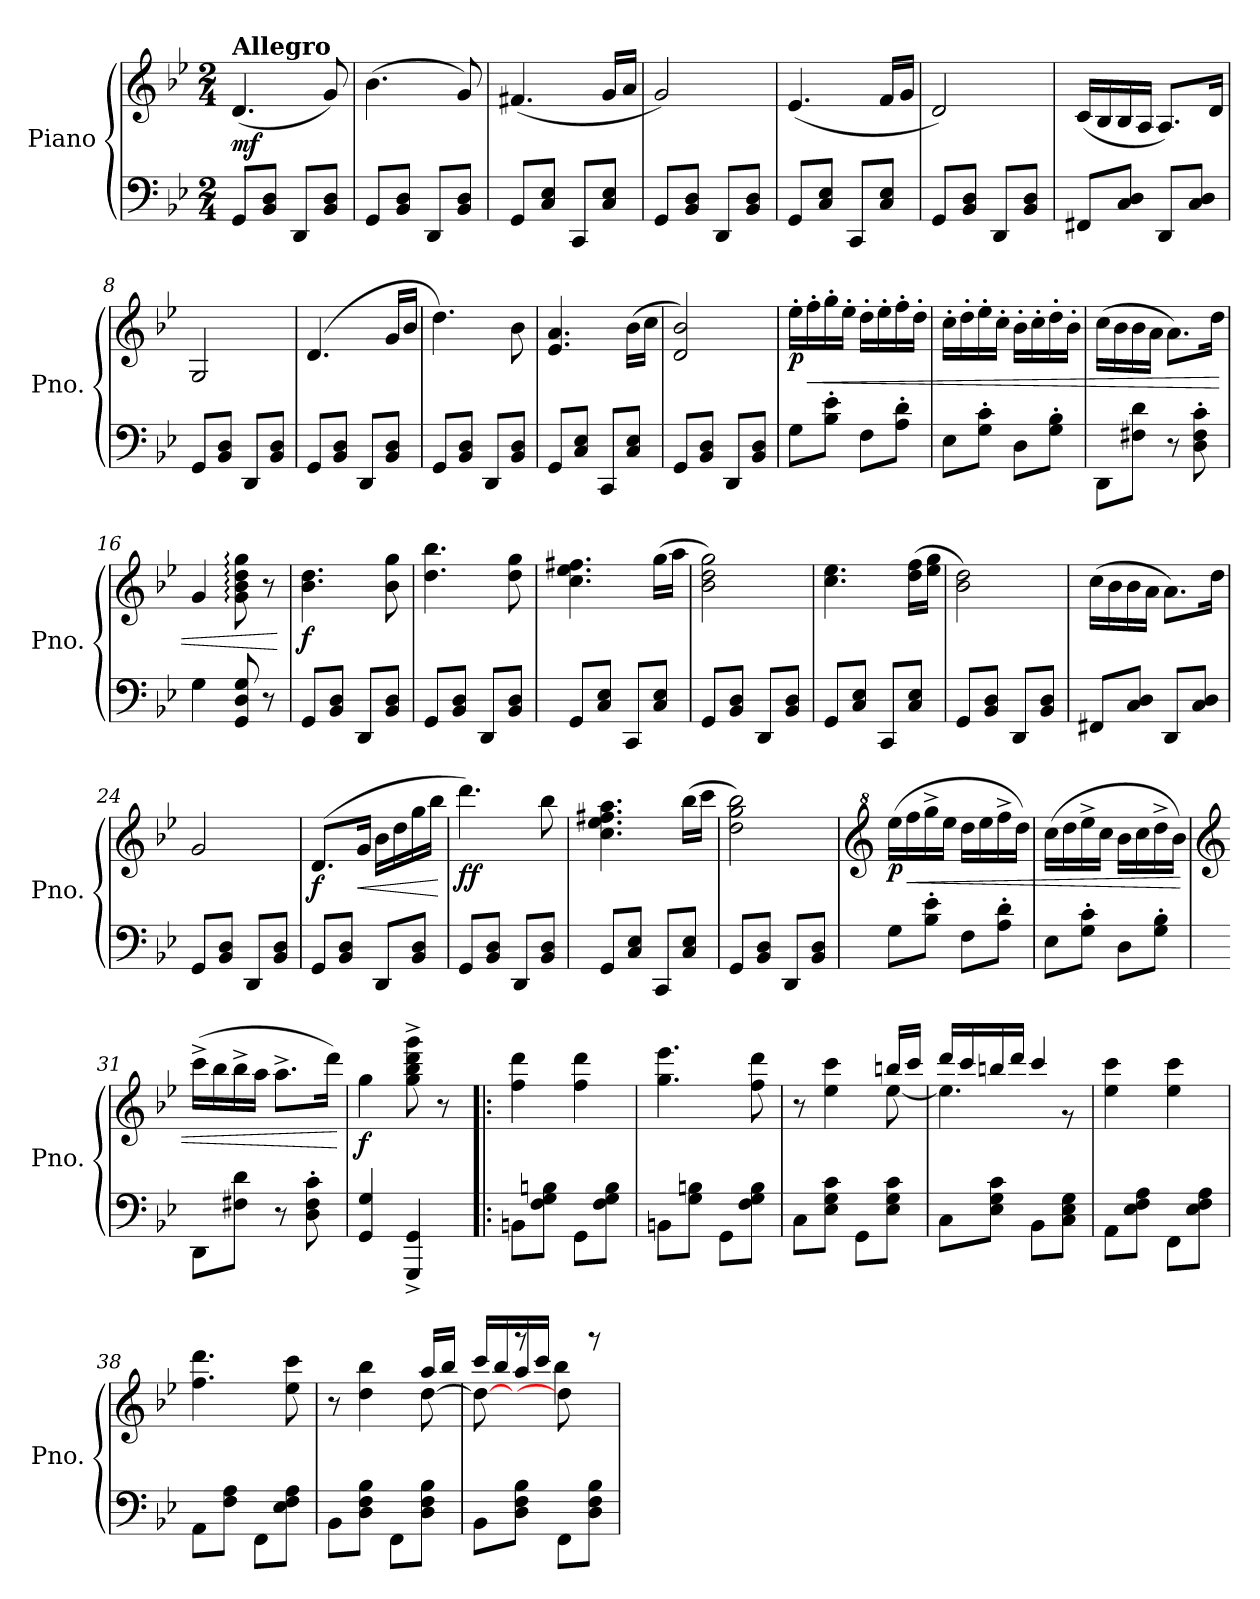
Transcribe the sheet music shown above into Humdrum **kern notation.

**kern	**kern	**dynam
*part1	*part1	*part1
*staff2	*staff1	*staff1/2
*I"Piano	*	*
*I'Pno.	*	*
*clefF4	*clefG2	*
*k[b-e-]	*k[b-e-]	*
*M2/4	*M2/4	*
*MM130	*MM130	*
=1	=1	=1
!	!LO:TX:a:B:t=Allegro	!
!	!	!LO:DY:b
8GG/L	(4.d/	mf
8BB-/ 8D/J	.	.
8DD/L	.	.
8BB-/ 8D/J	8g/)	.
=2	=2	=2
8GG/L	(4.b-\	.
8BB-/ 8D/J	.	.
8DD/L	.	.
8BB-/ 8D/J	8g/)	.
=3	=3	=3
8GG/L	(4.f#X/	.
8C/<< 8E-/<<J	.	.
8CC/L	.	.
8C/<< 8E-/<<J	16g/LL	.
.	16a/JJ	.
=4	=4	=4
8GG/L	2g/)	.
8BB-/ 8D/J	.	.
8DD/L	.	.
8BB-/ 8D/J	.	.
=5	=5	=5
8GG/L	(4.e-/	.
8C/ 8E-/J	.	.
8CC/L	.	.
8C/ 8E-/J	16f/LL	.
.	16g/JJ	.
=6	=6	=6
8GG/L	2d/)	.
8BB-/ 8D/J	.	.
8DD/L	.	.
8BB-/ 8D/J	.	.
=7	=7	=7
8FF#X/L	(16c/LL	.
.	16B-/	.
8C/ 8D/J	16B-/	.
.	16A/JJ	.
8DD/L	8.A/L)	.
8C/ 8D/J	.	.
.	16d/Jk	.
=8	=8	=8
8GG/L	2G/	.
8BB-/ 8D/J	.	.
8DD/L	.	.
8BB-/ 8D/J	.	.
=9	=9	=9
8GG/L	(4.d/	.
8BB-/ 8D/J	.	.
8DD/L	.	.
8BB-/ 8D/J	16g/LL	.
.	16b-/JJ	.
=10	=10	=10
8GG/L	4.dd\)	.
8BB-/ 8D/J	.	.
8DD/L	.	.
8BB-/ 8D/J	8b-\	.
=11	=11	=11
8GG/L	4.e-/ 4.a/	.
8C/ 8E-/J	.	.
8CC/L	.	.
8C/ 8E-/J	(16b-\LL	.
.	16cc\JJ	.
=12	=12	=12
8GG/L	2d/ 2b-/)	.
8BB-/ 8D/J	.	.
8DD/L	.	.
8BB-/ 8D/J	.	.
=13	=13	=13
!	!	!LO:DY:b
8G\L	16ee-'\LL	p
!	!	!LO:HP:b
.	16ff'\	<
8B-\' 8e-\'J	16gg'\	.
.	16ee-'\JJ	.
8F\L	16dd'\LL	.
.	16ee-'\	.
8A\' 8d\'J	16ff'\	.
.	16dd'\JJ	.
=14	=14	=14
8E-\L	16cc'\LL	.
.	16dd'\	.
8G\' 8c\'J	16ee-'\	.
.	16cc'\JJ	.
8D\L	16b-'\LL	.
.	16cc'\	.
8G\' 8B-\'J	16dd'\	.
.	16b-'\JJ	.
=15	=15	=15
8DD\L	(16cc\LL	.
.	16b-\	.
8F#X\ 8d\J	16b-\	.
.	16a\JJ	.
8r	8.a\L)	.
8D\' 8F#\' 8c\'	.	.
.	16dd\Jk	.
=16	=16	=16
4G\	4g/	.
8GG/ 8D/ 8G/	8g\: 8b-\: 8dd\: 8gg\:	.
8r	8r	.
.	.	[
=17	=17	=17
!	!	!LO:DY:b
8GG/L	4.b-\ 4.dd\	f
8BB-/ 8D/J	.	.
8DD/L	.	.
8BB-/ 8D/J	8b-\ 8gg\	.
=18	=18	=18
8GG/L	4.dd\ 4.bb-\	.
8BB-/ 8D/J	.	.
8DD/L	.	.
8BB-/ 8D/J	8dd\ 8gg\	.
=19	=19	=19
8GG/L	4.cc\ 4.ee-\ 4.ff#X\	.
8C/ 8E-/J	.	.
8CC/L	.	.
8C/ 8E-/J	(16gg\LL	.
.	16aa\JJ	.
=20	=20	=20
8GG/L	2b-\ 2dd\ 2gg\)	.
8BB-/ 8D/J	.	.
8DD/L	.	.
8BB-/ 8D/J	.	.
=21	=21	=21
8GG/L	4.cc\ 4.ee-\	.
8C/ 8E-/J	.	.
8CC/L	.	.
8C/ 8E-/J	(16dd\ 16ff\LL	.
.	16ee-\ 16gg\JJ	.
=22	=22	=22
8GG/L	2b-\ 2dd\)	.
8BB-/ 8D/J	.	.
8DD/L	.	.
8BB-/ 8D/J	.	.
=23	=23	=23
8FF#X/L	(16cc\LL	.
.	16b-\	.
8C/ 8D/J	16b-\	.
.	16a\JJ	.
8DD/L	8.a\L)	.
8C/ 8D/J	.	.
.	16dd\Jk	.
=24	=24	=24
8GG/L	2g/	.
8BB-/ 8D/J	.	.
8DD/L	.	.
8BB-/ 8D/J	.	.
=25	=25	=25
!	!	!LO:DY:b
8GG/L	(8.d/L	f
8BB-/ 8D/J	.	.
!	!	!LO:HP:b
.	16g/Jk	<
8DD/L	16b-\LL	.
.	16dd\	.
8BB-/ 8D/J	16gg\	.
.	16bb-\JJ	.
.	.	[
=26	=26	=26
!	!	!LO:DY:b
8GG/L	4.ddd\)	ff
8BB-/ 8D/J	.	.
8DD/L	.	.
8BB-/ 8D/J	8bb-\	.
=27	=27	=27
8GG/L	4.cc\ 4.ee-\ 4.ff#X\ 4.aa\	.
8C/ 8E-/J	.	.
8CC/L	.	.
8C/ 8E-/J	(16bb-\LL	.
.	16ccc\JJ	.
=28	=28	=28
8GG/L	2dd\ 2gg\ 2bb-\)	.
8BB-/ 8D/J	.	.
8DD/L	.	.
8BB-/ 8D/J	.	.
=29	=29	=29
*	*clefG^2	*
!	!	!LO:DY:b
8G\L	(16eee-\LL	p
!	!	!LO:HP:b
.	16fff\	<
8B-\' 8e-\'J	16ggg^\	.
.	16eee-\JJ	.
8F\L	16ddd\LL	.
.	16eee-\	.
8A\' 8d\'J	16fff^\	.
.	16ddd\JJ)	.
=30	=30	=30
8E-\L	(16ccc\LL	.
.	16ddd\	.
8G\' 8c\'J	16eee-^\	.
.	16ccc\JJ	.
8D\L	16bb-\LL	.
.	16ccc\	.
8G\' 8B-\'J	16ddd^\	.
.	16bb-\JJ)	.
=31	=31	=31
*	*clefG2	*
8DD\L	(16ccc^\LL	.
.	16bb-\	.
8F#X\ 8d\J	16bb-^\	.
.	16aa\JJ	.
8r	8.aa^\L	.
8D\' 8F#\' 8c\'	.	.
.	16ddd\Jk)	.
.	.	[
=32	=32	=32
!	!	!LO:DY:b
4GG/ 4G/	4gg\	f
4GGG/^ 4GG/^	8gg\^ 8bb-\^ 8ddd\^ 8ggg\^	.
.	8r	.
=33!|:	=33!|:	=33!|:
8BBn\L	4ff\ 4ddd\	.
8F\ 8G\ 8Bn\J	.	.
8GG\L	4ff\ 4ddd\	.
8F\ 8G\ 8B\J	.	.
=34	=34	=34
8BBn\L	4.gg\ 4.eee-\	.
8G\ 8Bn\J	.	.
8GG\L	.	.
8F\ 8G\ 8B\J	8ff\ 8ddd\	.
=35	=35	=35
*	*^	*
8C\L	8r	4.ryy	.
8E-\ 8G\ 8c\J	4ee-\ 4ccc\	.	.
8GG\L	.	.	.
8E-\ 8G\ 8c\J	16bbn/LL	[8ee-\	.
.	16ccc/JJ	.	.
=36	=36	=36	=36
8C\L	16ddd/LL	4.ee-\]	.
.	16ccc/	.	.
8E-\ 8G\ 8c\J	16bbn/	.	.
.	16ddd/JJ	.	.
8BB-\L	4ccc/	.	.
8C\ 8E-\ 8G\J	.	8r	.
*	*v	*v	*
=37	=37	=37
8AA\L	4ee-\ 4ccc\	.
8E-\ 8F\ 8A\J	.	.
8FF\L	4ee-\ 4ccc\	.
8E-\ 8F\ 8A\J	.	.
=38	=38	=38
8AA\L	4.ff\ 4.ddd\	.
8F\ 8A\J	.	.
8FF\L	.	.
8E-\ 8F\ 8A\J	8ee-\ 8ccc\	.
=39	=39	=39
*	*^	*
8BB-\L	8r	4.ryy	.
8D\ 8F\ 8B-\J	4dd\ 4bb-\	.	.
8FF\L	.	.	.
8D\ 8F\ 8B-\J	[8dd\	16aa/LL	.
.	.	16bb-/JJ	.
=40	=40	=40	=40
8BB-\L	8dd\_	16ccc/LL	.
.	.	16bb-/	.
8D\ 8F\ 8B-\J	8r	16aa/	.
.	.	16ccc/JJ	.
8FF\L	8dd\]	4bb-\	.
8D\ 8F\ 8B-\J	8r	.	.
*	*v	*v	*
=	=	=
*-	*-	*-
